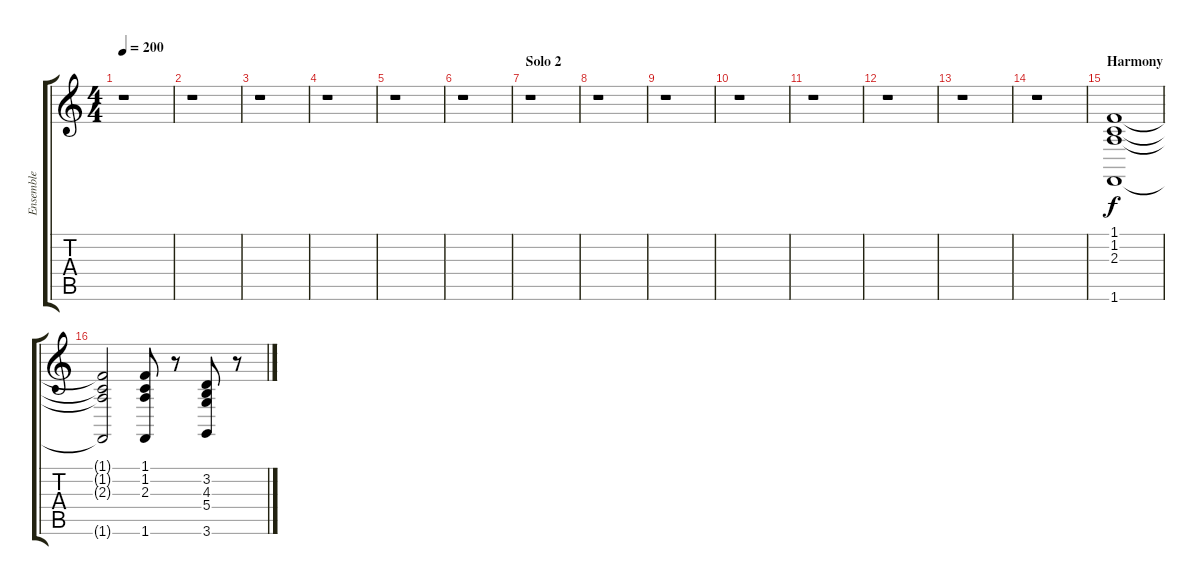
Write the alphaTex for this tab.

\track ("Ensemble" "Ensemble") {instrument stringensemble1}
\staff {score tabs}
\tuning (E4 B3 G3 D3 A2 E2) {hide}
\ts (4 4)
\tempo 200
\clef g2
\ks c
r.1{dy f} |
r.1 |
r.1 |
r.1 |
r.1 |
r.1 |
\section ("" "Solo 2")
r.1 |
r.1 |
r.1 |
r.1 |
r.1 |
r.1 |
r.1 |
r.1 |
\section ("" "Harmony")
(1.1 1.2 2.3 1.6).1 |
(1.1{t} 1.2{t} 2.3{t} 1.6{t}).2 (1.1 1.2 2.3 1.6).8 r.8 (3.2 4.3 5.4 3.6).8 r.8
